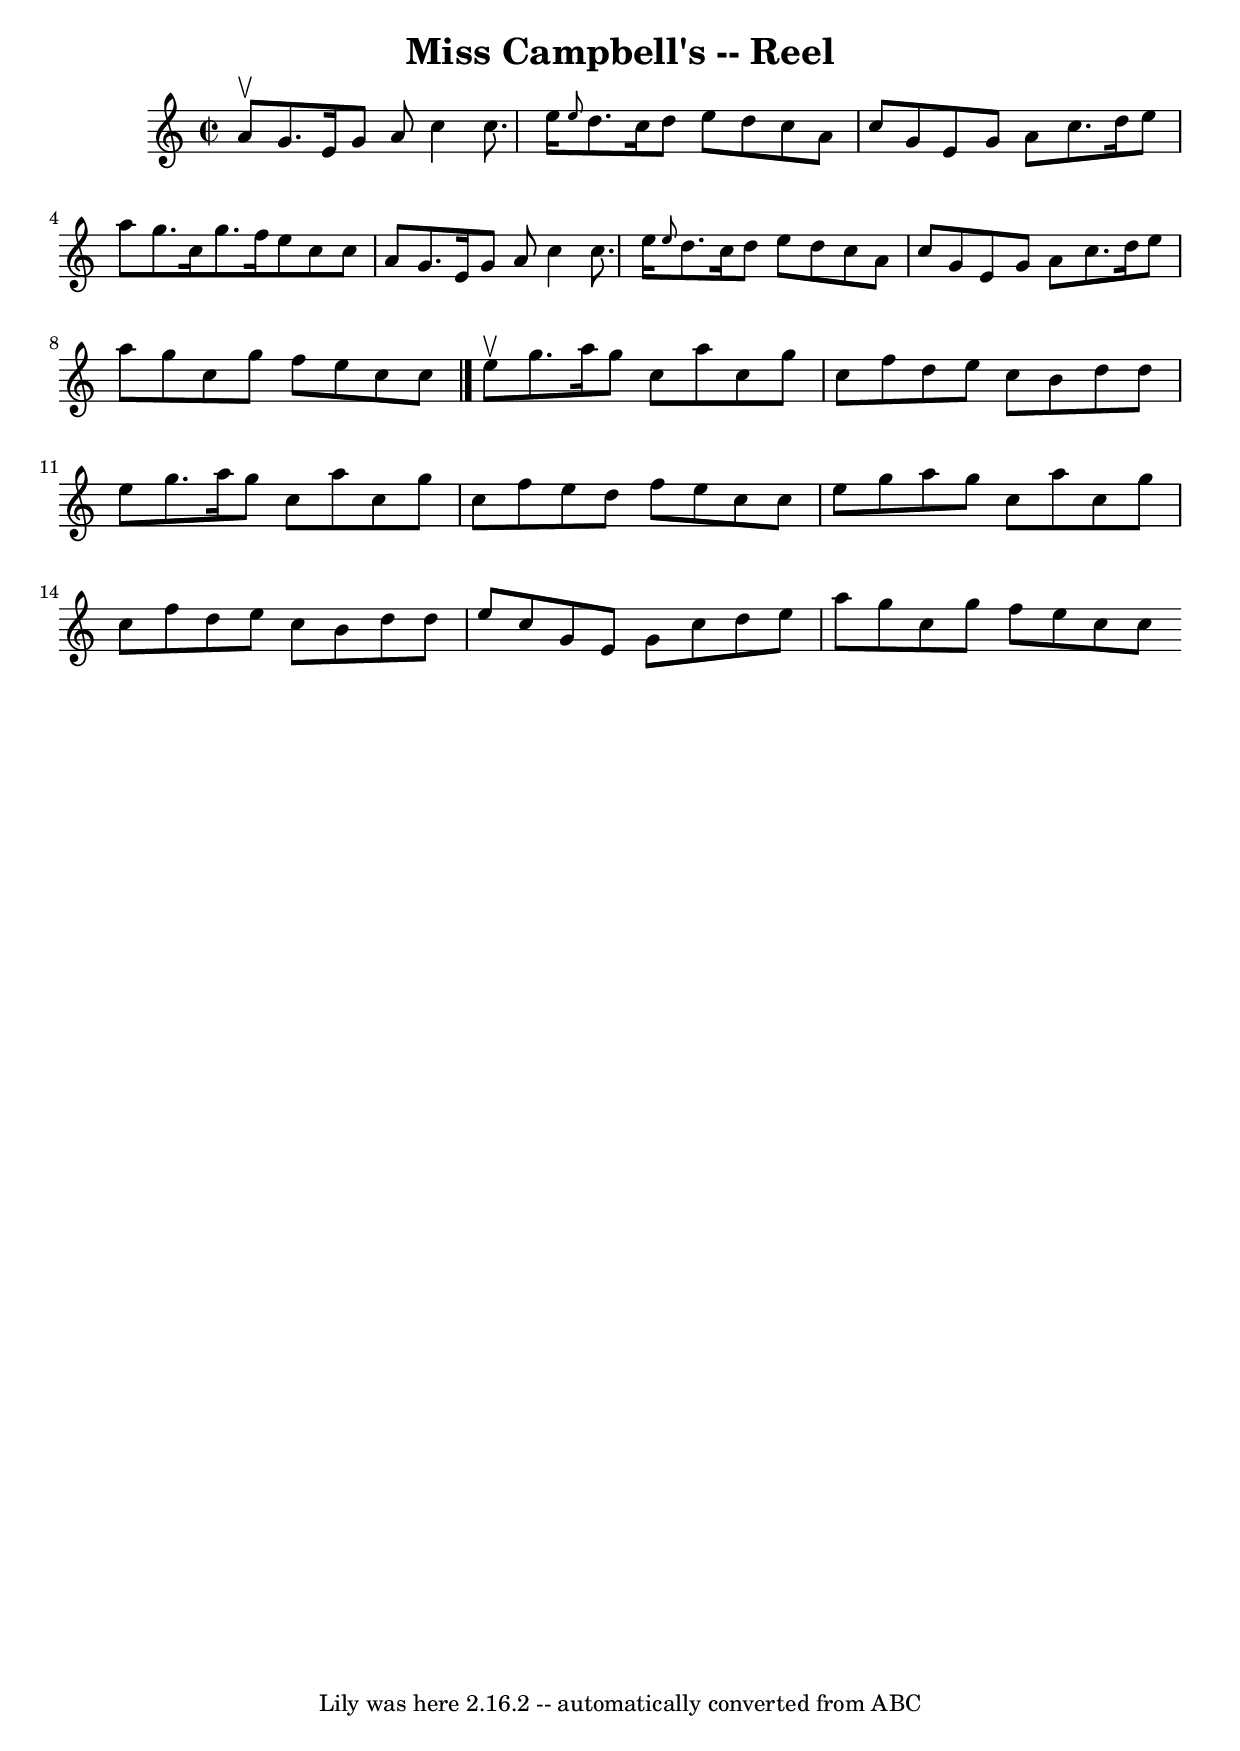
\version "2.16.2"
\include "Mammoth.ily"
\header {
  %% book = "Ryan's Mammoth Collection"
  crossRefNumber = "1"
  footnotes = "\\\\140"
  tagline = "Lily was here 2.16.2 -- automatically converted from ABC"
  title = "Miss Campbell's -- Reel"

}
voicedefault =  {


  \override Staff.TimeSignature #'style = #'C
  \time 2/2 
  \key c \major a'8^\upbow  |
  g'8. e'16 g'8 a'8 c''4 c''8. e''16     |
  \grace { e''8  
	 } d''8. c''16 d''8 e''8 d''8 c''8 a'8 c''8     |
  g'8 e'8 g'8 a'8 c''8. d''16 e''8 a''8     |
  g''8. c''16 g''8. f''16 e''8 c''8 c''8 a'8     |
  g'8. e'16 g'8 a'8 c''4 c''8. e''16     |
  \grace { e''8  
	 } d''8. c''16 d''8 e''8 d''8 c''8 a'8 c''8     |
  g'8 e'8 g'8 a'8 c''8. d''16 e''8 a''8     |
  g''8 c''8 g''8 f''8 e''8 c''8 c''8    \bar "|." e''8^\upbow  |
  g''8. a''16 g''8 c''8 a''8 c''8 g''8 c''8     |
  f''8 d''8 e''8 c''8 b'8 d''8 d''8 e''8     |
  g''8. a''16 g''8 c''8 a''8 c''8 g''8 c''8     |
  f''8 e''8 d''8 f''8 e''8 c''8 c''8 e''8     |
  g''8 a''8 g''8 c''8 a''8 c''8 g''8 c''8     |
  f''8 d''8 e''8 c''8 b'8 d''8 d''8 e''8     |
  c''8 g'8 e'8 g'8 c''8 d''8 e''8 a''8     |
  g''8 c''8 g''8 f''8 e''8 c''8 c''8    \bar " |."   

}

\score{
  <<

    \context Staff="default"
    {
      \voicedefault 
      
    }

  >>
  \layout {
    
  }
  \midi {
  }

}
